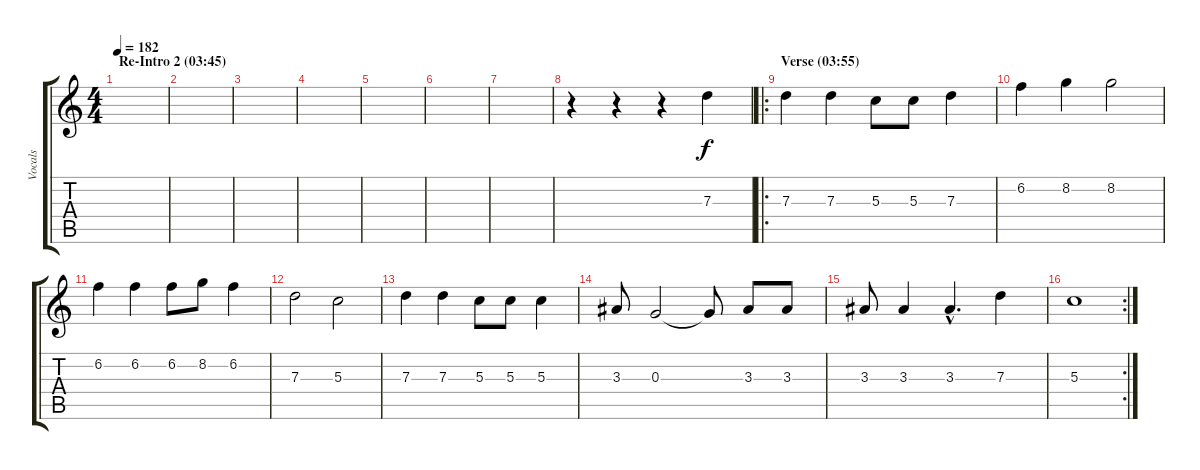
\track ("Vocals" "Vocals") {instrument fretlessbass}
\staff {score tabs}
\tuning (E4 B3 G3 D3 A2 E2) {hide}
\ts (4 4)
\section ("" "Re-Intro 2 (03:45)")
\tempo 182
\clef g2
\ks c
|
|
|
|
|
|
|
r.4 r.4 r.4 7.3.4 |
\ro
\section ("" "Verse (03:55)")
7.3.4 7.3.4 5.3.8 5.3.8 7.3.4 |
6.2.4 8.2.4 8.2.2 |
6.2.4 6.2.4 6.2.8 8.2.8 6.2.4 |
7.3.2 5.3.2 |
7.3.4 7.3.4 5.3.8 5.3.8 5.3.4 |
3.3.8 0.3.2 0.3{t}.8 3.3.8 3.3.8 |
3.3.8 3.3.4 3.3{hac}.4{d} 7.3.4 |
\rc 2
5.3.1
